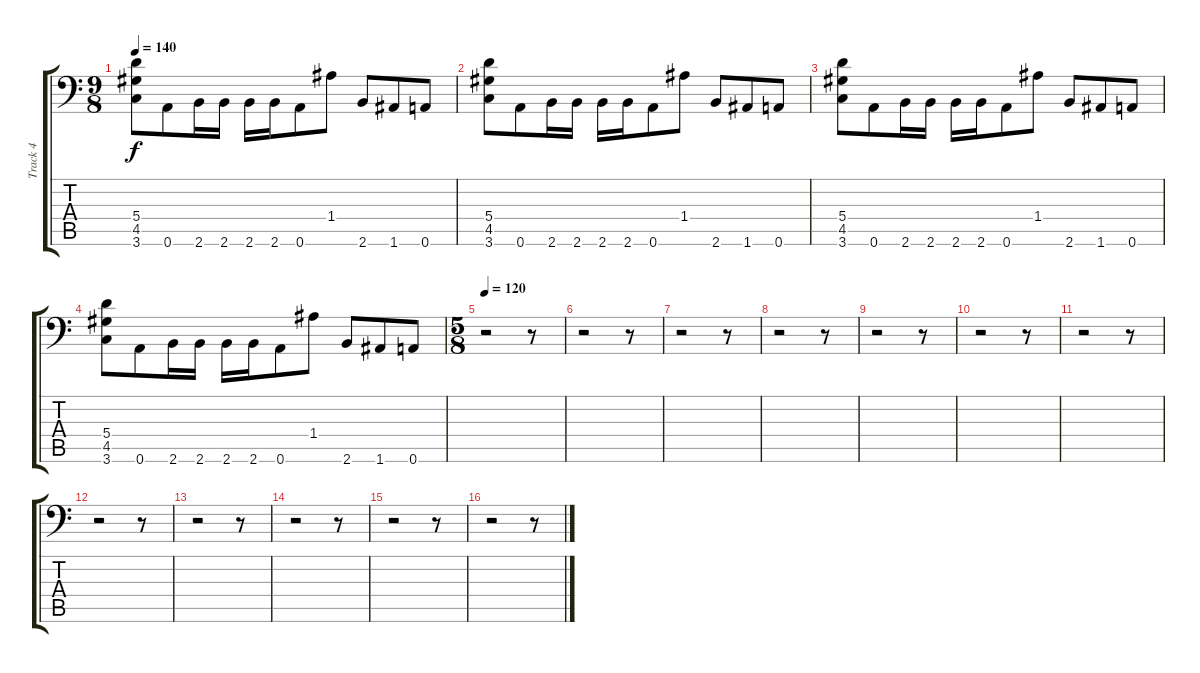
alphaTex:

\track ("Track 4" "Track 4") {instrument distortionguitar}
\staff {score tabs}
\tuning (D4 A3 F3 A2 E2 A1) {hide}
\ts (9 8)
\tempo 140
\clef f4
\ks c
(5.4 4.5 3.6).8{dy f} 0.6.8 2.6.16 2.6.16 2.6.16 2.6.16 0.6.8 1.4.8 2.6.8 1.6.8 0.6.8 |
(5.4 4.5 3.6).8 0.6.8 2.6.16 2.6.16 2.6.16 2.6.16 0.6.8 1.4.8 2.6.8 1.6.8 0.6.8 |
(5.4 4.5 3.6).8 0.6.8 2.6.16 2.6.16 2.6.16 2.6.16 0.6.8 1.4.8 2.6.8 1.6.8 0.6.8 |
(5.4 4.5 3.6).8 0.6.8 2.6.16 2.6.16 2.6.16 2.6.16 0.6.8 1.4.8 2.6.8 1.6.8 0.6.8 |
\ts (5 8)
\tempo 120
r.2 r.8 |
r.2 r.8 |
r.2 r.8 |
r.2 r.8 |
r.2 r.8 |
r.2 r.8 |
r.2 r.8 |
r.2 r.8 |
r.2 r.8 |
r.2 r.8 |
r.2 r.8 |
r.2 r.8
